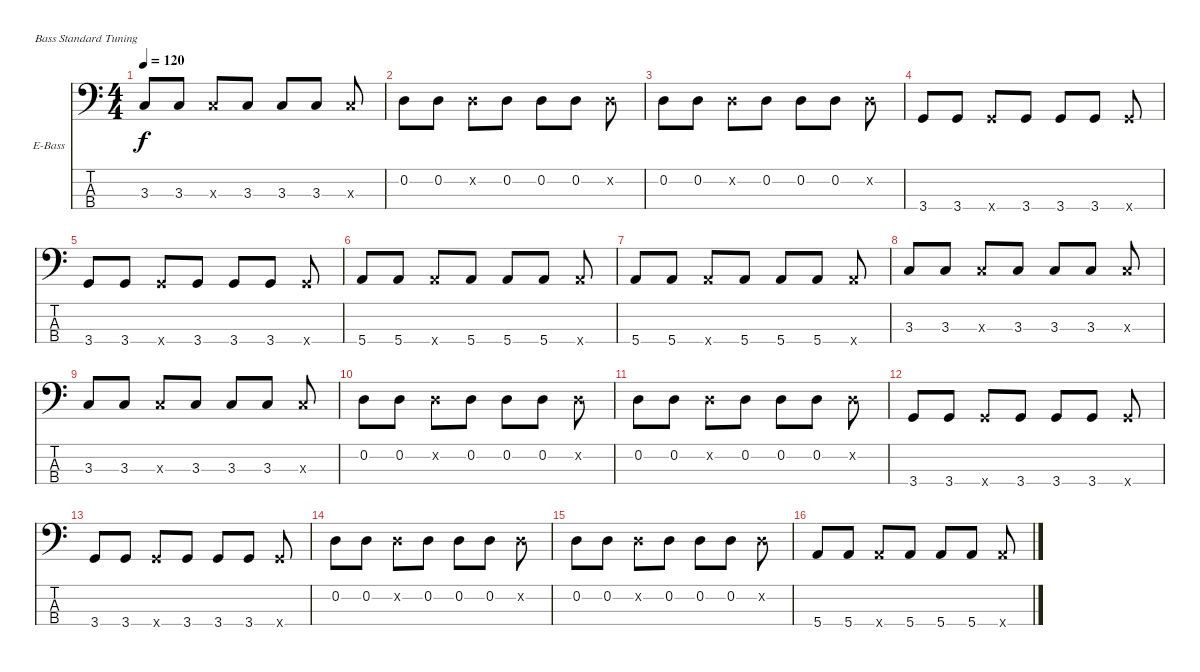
\bracketExtendMode nobrackets
\firstSystemTrackNameOrientation horizontal
\otherSystemsTrackNameOrientation horizontal
\track ("Electric Bass" "E-Bass") {instrument electricbassfinger}
\staff {score tabs}
\tuning (G2 D2 A1 E1)
\ts (4 4)
\tempo 120
\clef f4
\scale
0.333333
\ks c
3.3.8{dy f} 3.3.8 3.3{x}.8 3.3.8 3.3.8 3.3.8 3.3{x}.8 |
0.2.8 0.2.8 0.2{x}.8 0.2.8 0.2.8 0.2.8 0.2{x}.8 |
0.2.8 0.2.8 0.2{x}.8 0.2.8 0.2.8 0.2.8 0.2{x}.8 |
3.4.8 3.4.8 3.4{x}.8 3.4.8 3.4.8 3.4.8 3.4{x}.8 |
3.4.8 3.4.8 3.4{x}.8 3.4.8 3.4.8 3.4.8 3.4{x}.8 |
5.4.8 5.4.8 5.4{x}.8 5.4.8 5.4.8 5.4.8 5.4{x}.8 |
5.4.8 5.4.8 5.4{x}.8 5.4.8 5.4.8 5.4.8 5.4{x}.8 |
3.3.8 3.3.8 3.3{x}.8 3.3.8 3.3.8 3.3.8 3.3{x}.8 |
3.3.8 3.3.8 3.3{x}.8 3.3.8 3.3.8 3.3.8 3.3{x}.8 |
0.2.8 0.2.8 0.2{x}.8 0.2.8 0.2.8 0.2.8 0.2{x}.8 |
0.2.8 0.2.8 0.2{x}.8 0.2.8 0.2.8 0.2.8 0.2{x}.8 |
3.4.8 3.4.8 3.4{x}.8 3.4.8 3.4.8 3.4.8 3.4{x}.8 |
3.4.8 3.4.8 3.4{x}.8 3.4.8 3.4.8 3.4.8 3.4{x}.8 |
0.2.8 0.2.8 0.2{x}.8 0.2.8 0.2.8 0.2.8 0.2{x}.8 |
0.2.8 0.2.8 0.2{x}.8 0.2.8 0.2.8 0.2.8 0.2{x}.8 |
5.4.8 5.4.8 5.4{x}.8 5.4.8 5.4.8 5.4.8 5.4{x}.8
